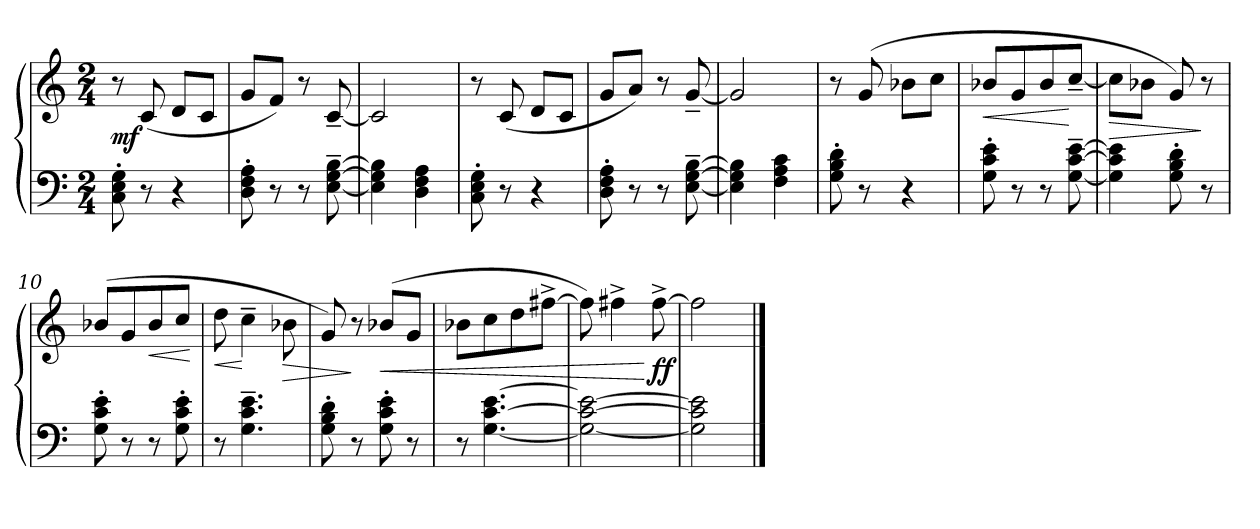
**kern	**kern	**dynam
*part1	*part1	*part1
*staff2	*staff1	*staff1/2
*clefF4	*clefG2	*
*k[]	*k[]	*
*C:	*C:	*
*M2/4	*M2/4	*
=1	=1	=1
!	!	!LO:DY:b
8C\<<<'> 8E\<<<'> 8G\<<<'>	8r	mf
8r	(<8c>/	.
4r	8d/L	.
.	8c/J	.
=2	=2	=2
8D\'> 8F\'> 8A\'>	8g/L	.
8r	8f/J)	.
8r	8r	.
[8E\~> [8G\~> [8B\~>	[8c~</	.
=3	=3	=3
4E\] 4G\] 4B\]	2c/]	.
4D\ 4F\ 4A\	.	.
=4	=4	=4
8C\'> 8E\'> 8G\'>	8r	.
8r	(<8c/	.
4r	8d/L	.
.	8c/J	.
!!LO:LB:g=z
=5	=5	=5
8D\'> 8F\'> 8A\'>	8g>/L	.
8r	8a/J)	.
8r	8r	.
[8E\~> [8G\~> [8B\~>	[8g~</	.
=6	=6	=6
4E\] 4G\] 4B\]	2g/]	.
4F\<<< 4A\<<< 4c\<<<	.	.
=7	=7	=7
8G\'> 8B\'> 8d\'>	8r	.
8r	(>8g>/	.
4r	8b-X\L	.
.	8cc\J	.
=8	=8	=8
!	!	!LO:HP:b
8G\'> 8c\'> 8e\'>	8b-X/L	<
8r	8g/	.
8r	8b-/	.
[8G\~> [8c\~> [8e\~>	[8cc~</J	[
!!LO:LB:g=z
=9	=9	=9
!	!	!LO:HP:b
4G\] 4c\] 4e\]	8cc\L]	>
.	8b-X\J	.
8G\'> 8B\'> 8d\'>	8g/)	.
8r	8r	]
=10	=10	=10
8G\'> 8c\'> 8e\'>	(>8b-X/L	.
8r	8g/	.
!	!	!LO:HP:b
8r	8b-/	<
8G\'> 8c\'> 8e\'>	8cc/J	.
.	.	[
=11	=11	=11
!	!	!LO:HP:b
8r	8dd>\	<
4.G\<<<~> 4.c\<<<~> 4.e\<<<~>	4cc~>\	[
!	!	!LO:HP:b
.	8b-X\	>
=12	=12	=12
8G\'> 8B\'> 8d\'>	8g/)	.
8r	8r	]
!	!	!LO:HP:b
8G\'> 8c\'> 8e\'>	(>8b-X/L	<
8r	8g/J	.
!!LO:LB:g=z
=13	=13	=13
8r	8b-X\L	.
[4.G\ [4.c\ [4.e\	8cc>\	.
.	8dd\	.
.	[8ff#X^>\J	.
=14	=14	=14
2G\_ 2c\_ 2e\_	8ff#\])	.
.	4ff#X^>\	.
!	!	!LO:DY:n=1:b
.	[8ff#^>\	[ ff
=15	=15	=15
2G\] 2c\] 2e\]	2ff#\]	.
==	==	==
*-	*-	*-
